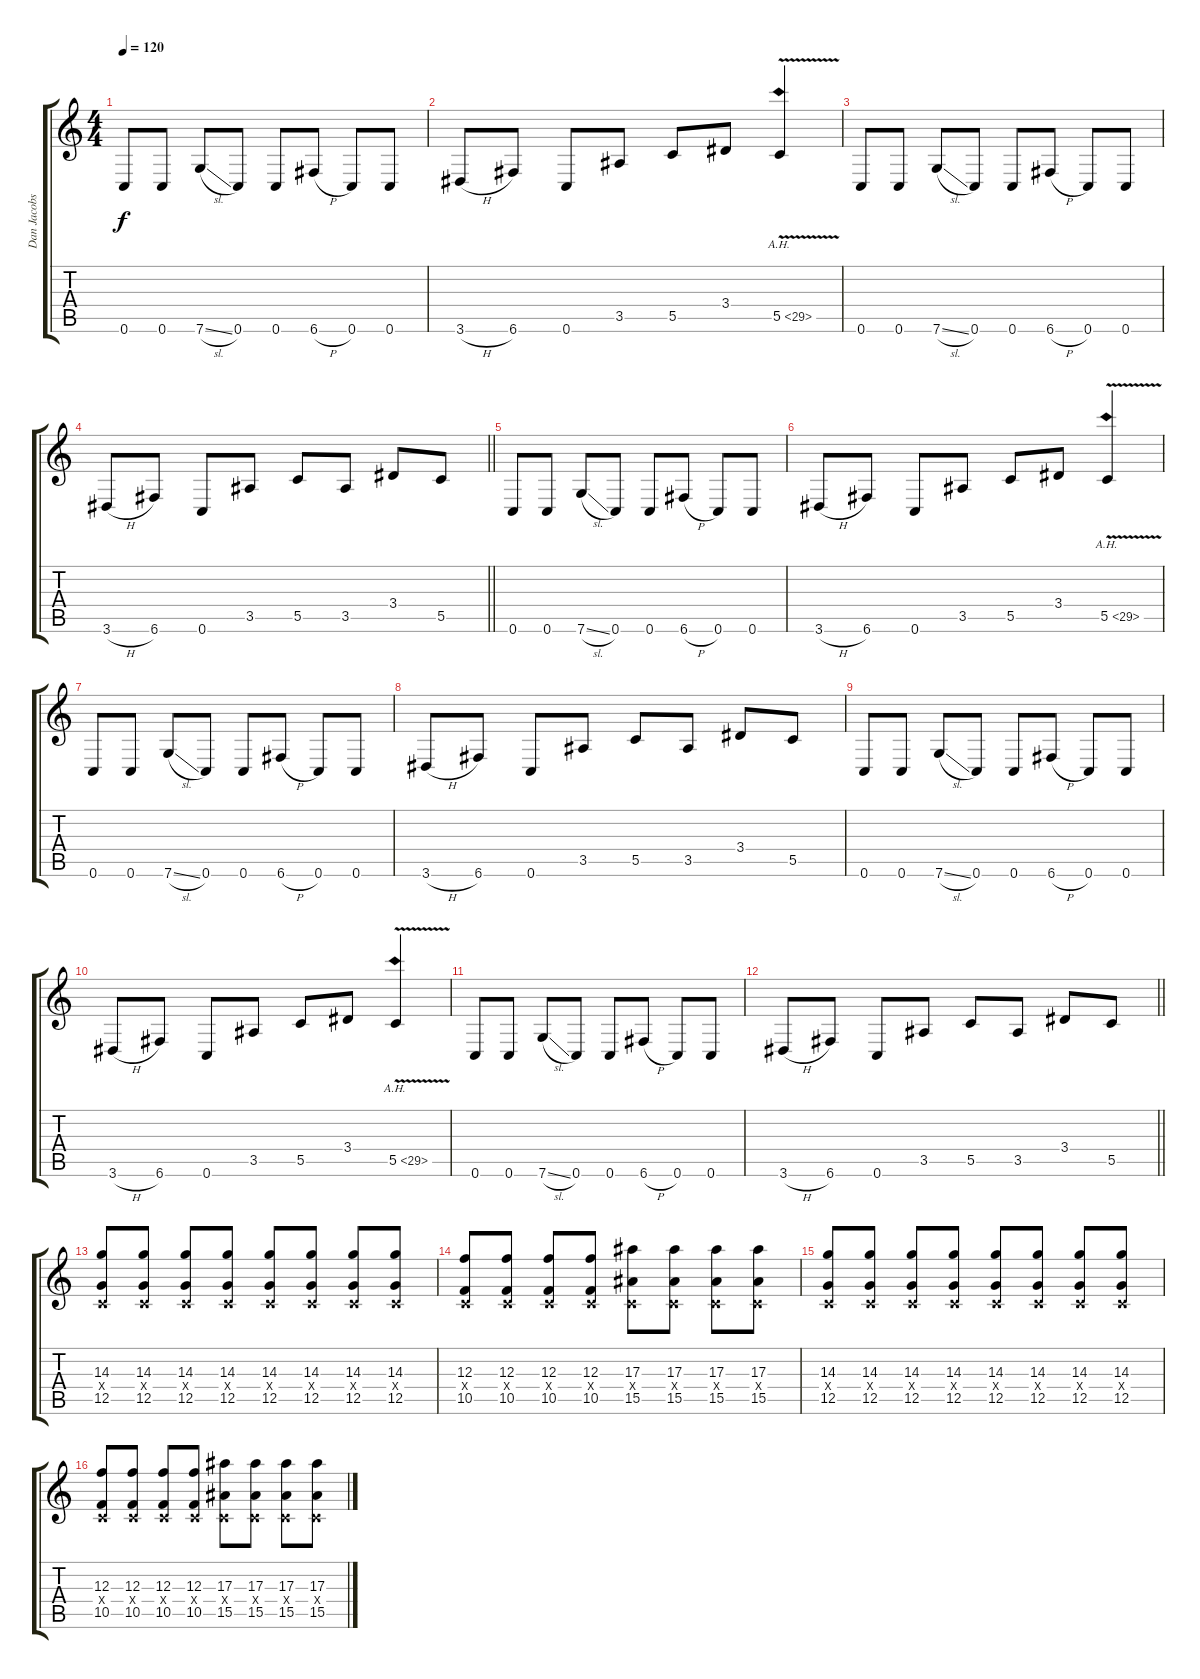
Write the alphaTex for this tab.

\track ("Dan Jacobs" "Dan Jacobs") {instrument distortionguitar}
\staff {score tabs}
\tuning (D4 A3 F3 C3 G2 C2) {hide}
\ts (4 4)
\tempo 120
\clef g2
\ks c
0.6.8{dy f} 0.6.8 7.6{sl}.8 0.6.8 0.6.8 6.6{h}.8 0.6.8 0.6.8 |
3.6{h}.8 6.6.8 0.6.8 3.5.8 5.5.8 3.4.8 5.5{ah 24 v}.4 |
0.6.8 0.6.8 7.6{sl}.8 0.6.8 0.6.8 6.6{h}.8 0.6.8 0.6.8 |
\barLineRight lightlight
3.6{h}.8 6.6.8 0.6.8 3.5.8 5.5.8 3.5.8 3.4.8 5.5.8 |
0.6.8 0.6.8 7.6{sl}.8 0.6.8 0.6.8 6.6{h}.8 0.6.8 0.6.8 |
3.6{h}.8 6.6.8 0.6.8 3.5.8 5.5.8 3.4.8 5.5{ah 24 v}.4 |
0.6.8 0.6.8 7.6{sl}.8 0.6.8 0.6.8 6.6{h}.8 0.6.8 0.6.8 |
3.6{h}.8 6.6.8 0.6.8 3.5.8 5.5.8 3.5.8 3.4.8 5.5.8 |
0.6.8 0.6.8 7.6{sl}.8 0.6.8 0.6.8 6.6{h}.8 0.6.8 0.6.8 |
3.6{h}.8 6.6.8 0.6.8 3.5.8 5.5.8 3.4.8 5.5{ah 24 v}.4 |
0.6.8 0.6.8 7.6{sl}.8 0.6.8 0.6.8 6.6{h}.8 0.6.8 0.6.8 |
\barLineRight lightlight
3.6{h}.8 6.6.8 0.6.8 3.5.8 5.5.8 3.5.8 3.4.8 5.5.8 |
(14.3 0.4{x} 12.5).8 (14.3 0.4{x} 12.5).8 (14.3 0.4{x} 12.5).8 (14.3 0.4{x} 12.5).8 (14.3 0.4{x} 12.5).8 (14.3 0.4{x} 12.5).8 (14.3 0.4{x} 12.5).8 (14.3 0.4{x} 12.5).8 |
(12.3 0.4{x} 10.5).8 (12.3 0.4{x} 10.5).8 (12.3 0.4{x} 10.5).8 (12.3 0.4{x} 10.5).8 (17.3 0.4{x} 15.5).8 (17.3 0.4{x} 15.5).8 (17.3 0.4{x} 15.5).8 (17.3 0.4{x} 15.5).8 |
(14.3 0.4{x} 12.5).8 (14.3 0.4{x} 12.5).8 (14.3 0.4{x} 12.5).8 (14.3 0.4{x} 12.5).8 (14.3 0.4{x} 12.5).8 (14.3 0.4{x} 12.5).8 (14.3 0.4{x} 12.5).8 (14.3 0.4{x} 12.5).8 |
(12.3 0.4{x} 10.5).8 (12.3 0.4{x} 10.5).8 (12.3 0.4{x} 10.5).8 (12.3 0.4{x} 10.5).8 (17.3 0.4{x} 15.5).8 (17.3 0.4{x} 15.5).8 (17.3 0.4{x} 15.5).8 (17.3 0.4{x} 15.5).8
